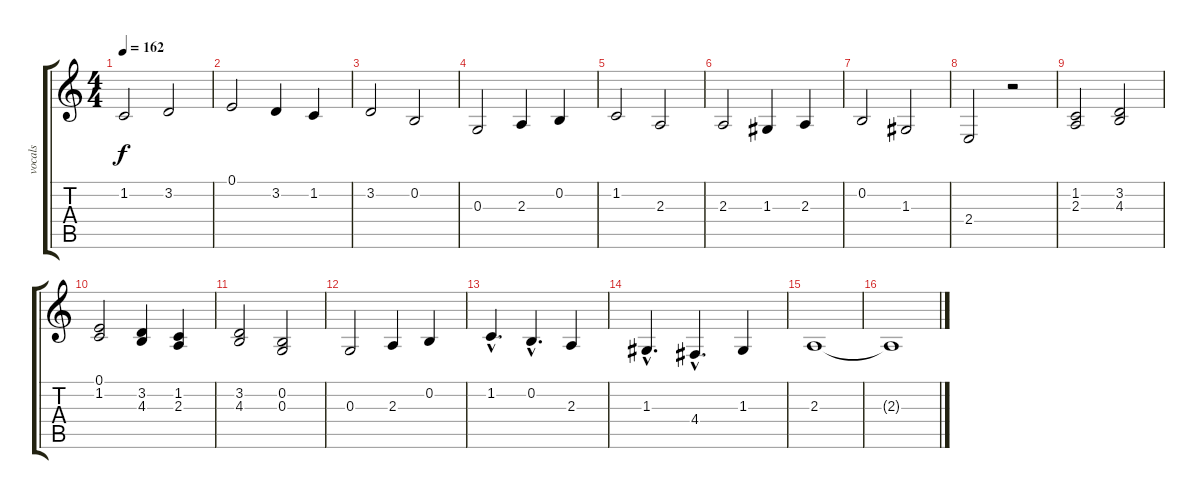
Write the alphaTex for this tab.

\track ("vocals" "vocals") {instrument oboe}
\staff {score tabs}
\tuning (E4 B3 G3 D3 A2 E2) {hide}
\ts (4 4)
\tempo 162
\clef g2
\ks c
1.2.2{dy f} 3.2.2 |
0.1.2 3.2.4 1.2.4 |
3.2.2 0.2.2 |
0.3.2 2.3.4 0.2.4 |
1.2.2 2.3.2 |
2.3.2 1.3.4 2.3.4 |
0.2.2 1.3.2 |
2.4.2 r.2 |
(1.2 2.3).2 (3.2 4.3).2 |
(0.1 1.2).2 (3.2 4.3).4 (1.2 2.3).4 |
(3.2 4.3).2 (0.2 0.3).2 |
0.3.2 2.3.4 0.2.4 |
1.2{hac}.4{d} 0.2{hac}.4{d} 2.3.4 |
1.3{hac}.4{d} 4.4{hac}.4{d} 1.3.4 |
2.3.1 |
2.3{t}.1
